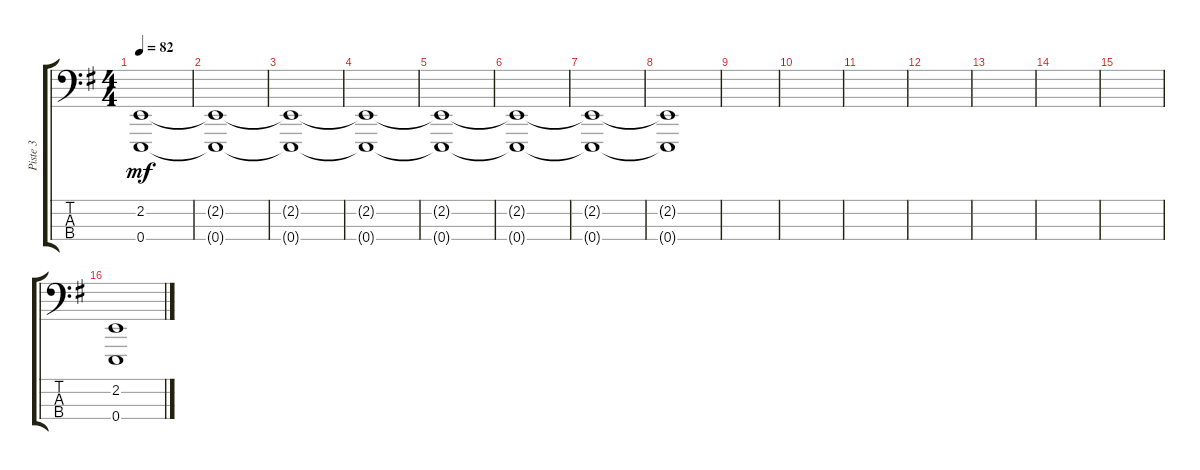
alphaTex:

\track ("Piste 3" "Piste 3") {instrument lead8bassandlead}
\staff {score tabs}
\tuning (G2 D2 A1 E1) {hide}
\ts (4 4)
\tempo 82
\clef f4
\ks g
(2.2{t} 0.4{t}).1{dy mf} |
(2.2{t} 0.4{t}).1 |
(2.2{t} 0.4{t}).1 |
(2.2{t} 0.4{t}).1 |
(2.2{t} 0.4{t}).1 |
(2.2{t} 0.4{t}).1 |
(2.2{t} 0.4{t}).1 |
(2.2{t} 0.4{t}).1 |
|
|
|
|
|
|
|
(2.2 0.4).1{volume 13}
